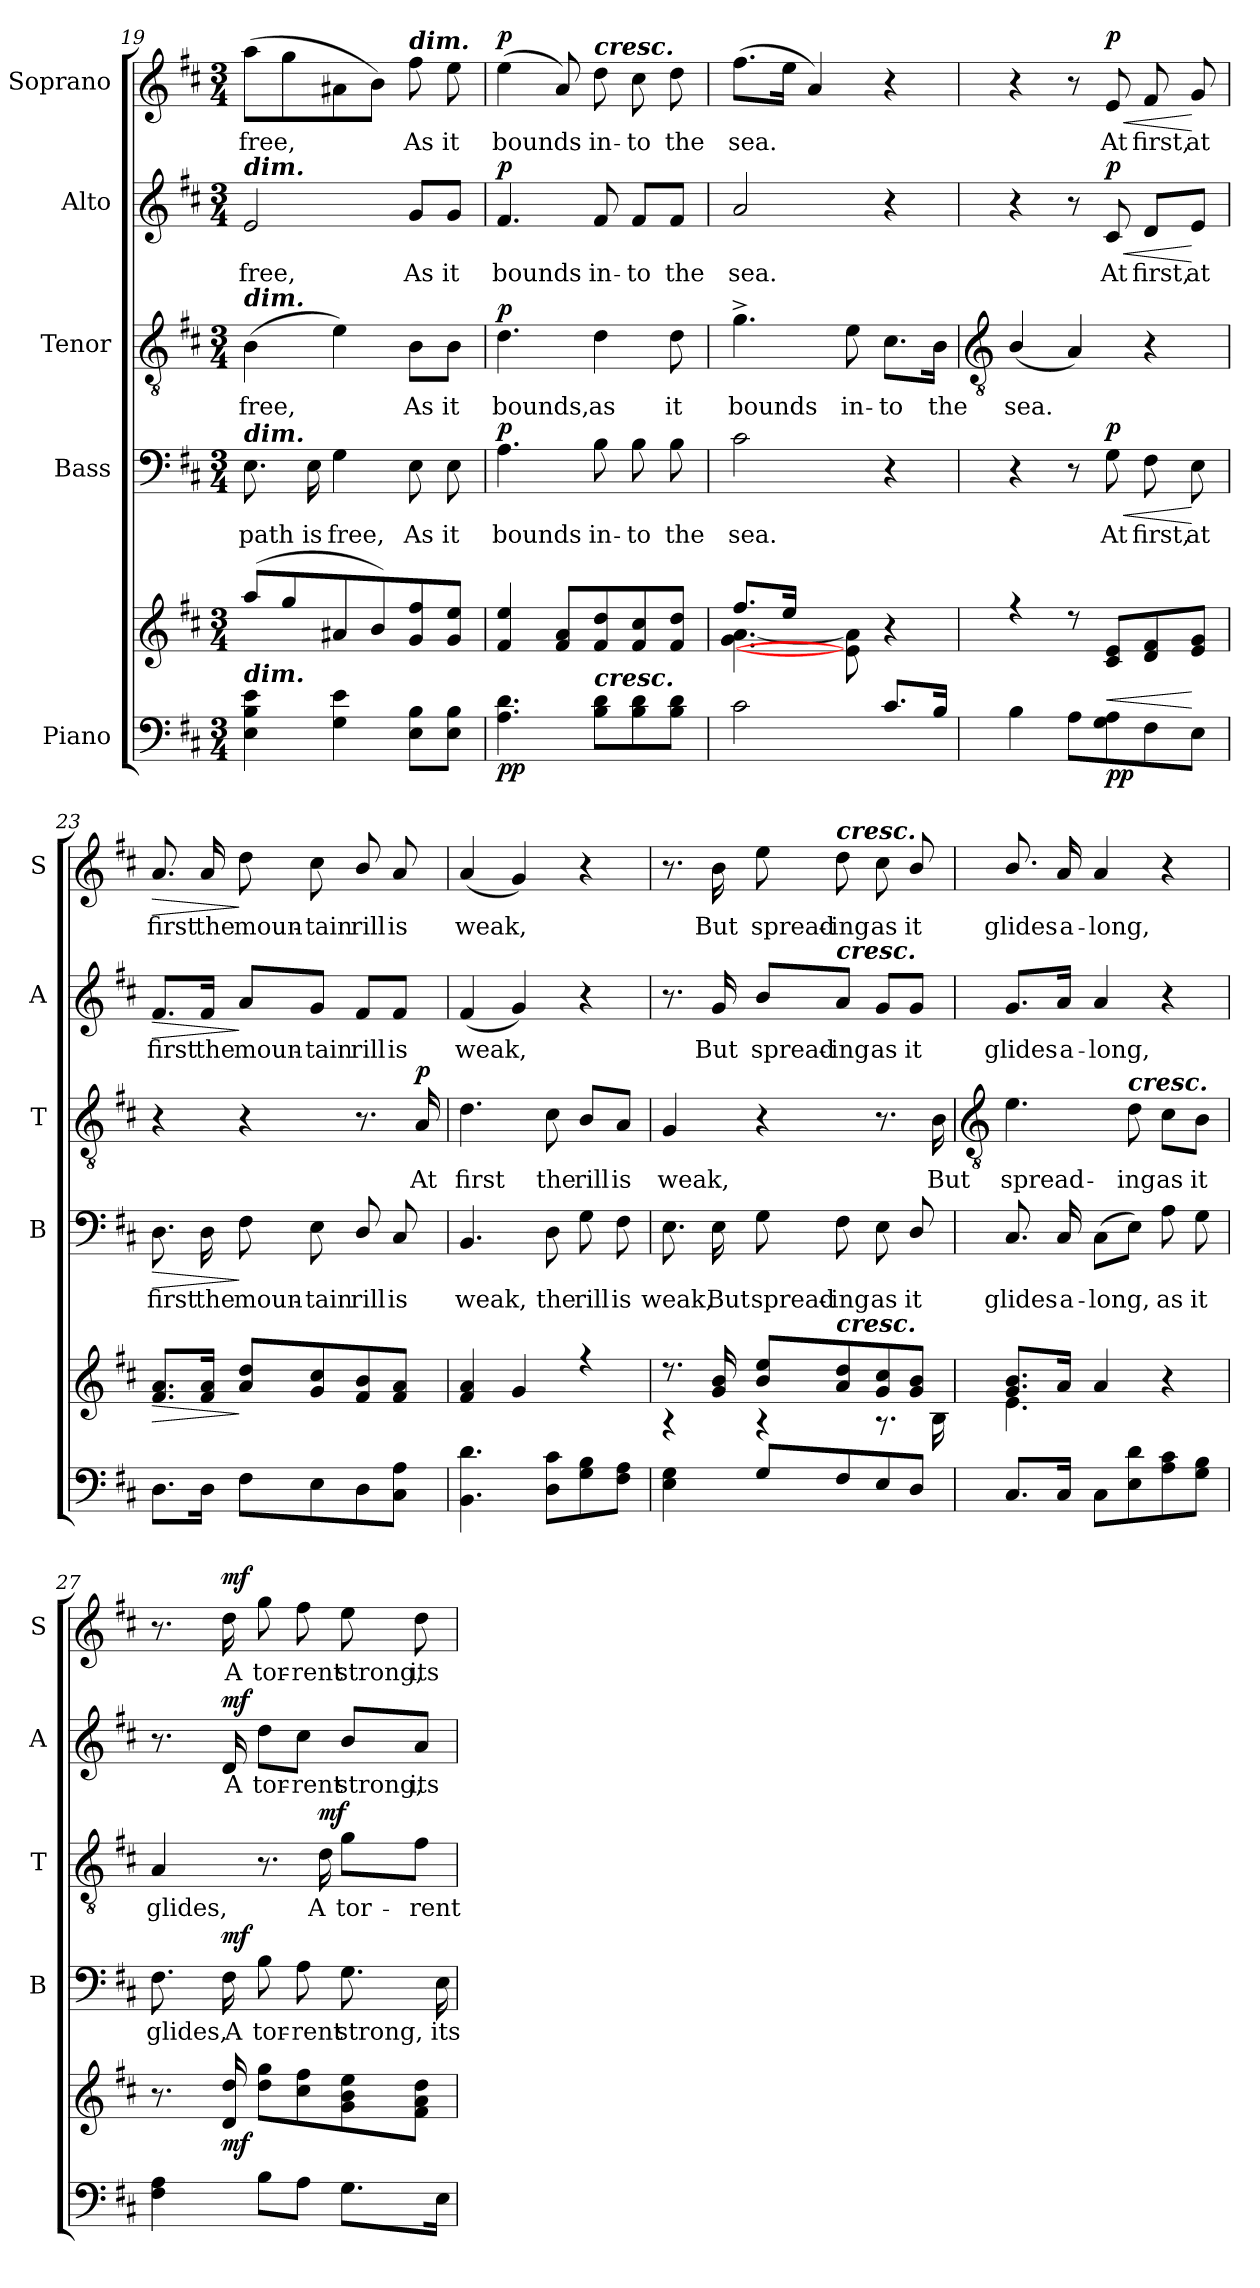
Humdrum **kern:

**kern	**kern	**dynam	**kern	**text	**dynam	**kern	**text	**dynam	**kern	**text	**dynam	**kern	**text	**dynam
*part5	*part5	*part5	*part4	*part4	*part4	*part3	*part3	*part3	*part2	*part2	*part2	*part1	*part1	*part1
*staff6	*staff5	*staff5/6	*staff4	*staff4	*staff4	*staff3	*staff3	*staff3	*staff2	*staff2	*staff2	*staff1	*staff1	*staff1
*I"Piano	*	*	*I"Bass	*	*	*I"Tenor	*	*	*I"Alto	*	*	*I"Soprano	*	*
*	*	*	*I'B	*	*	*I'T	*	*	*I'A	*	*	*I'S	*	*
*clefF4	*clefG2	*	*clefF4	*	*	*clefGv2	*	*	*clefG2	*	*	*clefG2	*	*
*k[f#c#]	*k[f#c#]	*	*k[f#c#]	*	*	*k[f#c#]	*	*	*k[f#c#]	*	*	*k[f#c#]	*	*
*D:	*D:	*	*D:	*	*	*D:	*	*	*D:	*	*	*D:	*	*
*M3/4	*M3/4	*	*M3/4	*	*	*M3/4	*	*	*M3/4	*	*	*M3/4	*	*
=19	=19	=19	=19	=19	=19	=19	=19	=19	=19	=19	=19	=19	=19	=19
*	*^	*	*	*	*	*	*	*	*	*	*	*	*	*
!	!	!	!	!	!	!	!	!	!	!LO:TX:a:Bi:t=dim.	!	!	!	!	!
!	!	!	!	!	!	!	!LO:TX:a:Bi:t=dim.	!	!	!	!	!	!	!	!
!	!	!	!	!LO:TX:a:Bi:t=dim.	!	!	!	!	!	!	!	!	!	!	!
!LO:TX:a:Bi:t=dim.	!	!	!	!	!	!	!	!	!	!	!	!	!	!	!
!	!	!LO:N:vis=1	!	!	!LO:LY:b	!	!	!LO:LY:b	!	!	!LO:LY:b	!	!	!LO:LY:b	!
4E 4B 4e	(>8aaL	2.ryy	.	8.E	path	.	(>4B	free,	.	2e	free,	.	(>8aaL	free,	.
.	8gg	.	.	.	.	.	.	.	.	.	.	.	8gg	.	.
!	!	!	!	!	!LO:LY:b	!	!	!	!	!	!	!	!	!	!
.	.	.	.	16E	is	.	.	.	.	.	.	.	.	.	.
!	!	!	!	!	!LO:LY:b	!	!	!	!	!	!	!	!	!	!
4G 4e	8a#X	.	.	4G	free,	.	4e)	.	.	.	.	.	8a#X	.	.
.	8b)	.	.	.	.	.	.	.	.	.	.	.	8bJ)	.	.
!	!	!	!	!	!	!	!	!	!	!	!	!	!LO:TX:a:Bi:t=dim.	!	!
!	!	!	!	!	!LO:LY:b	!	!	!LO:LY:b	!	!	!LO:LY:b	!	!	!LO:LY:b	!
8E 8BL	8g 8ff#	.	.	8E	As	.	8B\L	As	.	8g/L	As	.	8ff#	As	.
!	!	!	!	!	!LO:LY:b	!	!	!LO:LY:b	!	!	!LO:LY:b	!	!	!LO:LY:b	!
8E 8BJ	8g 8eeJ	.	.	8E	it	.	8B\J	it	.	8g/J	it	.	8ee	it	.
=20	=20	=20	=20	=20	=20	=20	=20	=20	=20	=20	=20	=20	=20	=20	=20
!	!	!LO:N:vis=1	!LO:DY:b=2	!	!LO:LY:b	!	!	!LO:LY:b	!	!	!LO:LY:b	!	!	!LO:LY:b	!
!	!	!	!LO:DY:n=1:b	!	!	!LO:DY:b	!	!	!LO:DY:b	!	!	!LO:DY:b	!	!	!LO:DY:b
4.A 4.d	4f# 4ee	2.ryy	p p	4.A	bounds	p	4.d	bounds,	p	4.f#	bounds	p	(<4ee	bounds	p
.	8f# 8aL	.	.	.	.	.	.	.	.	.	.	.	8a)	.	.
!	!	!	!	!	!	!	!	!	!	!	!	!	!LO:TX:a:Bi:t=cresc.	!	!
!	!LO:TX:b:Bi:t=cresc.	!	!	!	!	!	!	!	!	!	!	!	!	!	!
!	!	!	!	!	!LO:LY:b	!	!	!LO:LY:b	!	!	!LO:LY:b	!	!	!LO:LY:b	!
8B 8dL	8f# 8dd	.	.	8B	in-	.	4d	as	.	8f#	in-	.	8dd	in-	.
!	!	!	!	!	!LO:LY:b	!	!	!	!	!	!LO:LY:b	!	!	!LO:LY:b	!
8B 8d	8f# 8cc#	.	.	8B	-to	.	.	.	.	8f#/L	-to	.	8cc#	-to	.
!	!	!	!	!	!LO:LY:b	!	!	!LO:LY:b	!	!	!LO:LY:b	!	!	!LO:LY:b	!
8B 8dJ	8f# 8ddJ	.	.	8B	the	.	8d	it	.	8f#/J	the	.	8dd	the	.
=21	=21	=21	=21	=21	=21	=21	=21	=21	=21	=21	=21	=21	=21	=21	=21
!	!	!	!	!	!LO:LY:b	!	!	!LO:LY:b	!	!	!LO:LY:b	!	!	!LO:LY:b	!
2c#	8.ff#/L	[4.g\ [4.a\	.	2c#	sea.	.	4.g^	bounds	.	2a	sea.	.	(>8.ff#L	sea.	.
.	16ee/J	.	.	.	.	.	.	.	.	.	.	.	16eeJ	.	.
.	4ryy	.	.	.	.	.	.	.	.	.	.	.	4a)	.	.
!	!	!	!	!	!	!	!	!LO:LY:b	!	!	!	!	!	!	!
.	.	8e\] 8a\]	.	.	.	.	8e	in-	.	.	.	.	.	.	.
!	!	!	!	!	!	!	!	!LO:LY:b	!	!	!	!	!	!	!
8.c#L	4r	4ryy	.	4r	.	.	8.c#\L	-to	.	4r	.	.	4r	.	.
!	!	!	!	!	!	!	!	!LO:LY:b	!	!	!	!	!	!	!
16B/J	.	.	.	.	.	.	16B\Jk	the	.	.	.	.	.	.	.
!!LO:LB:g=z
=22	=22	=22	=22	=22	=22	=22	=22	=22	=22	=22	=22	=22	=22	=22	=22
*	*	*	*	*	*	*	*clefGv2	*	*	*	*	*	*	*	*
!	!	!LO:N:vis=1	!	!	!	!	!	!LO:LY:b	!	!	!	!	!	!	!
4B\	4r	2.ryy	.	4r	.	.	(<4B/	sea.	.	4r	.	.	4r	.	.
8AL	8r	.	.	8r	.	.	4A)	.	.	8r	.	.	8r	.	.
!	!	!	!LO:HP:b	!	!LO:LY:b	!LO:HP:b	!	!	!	!	!LO:LY:b	!LO:HP:b	!	!LO:LY:b	!LO:HP:b
!	!	!	!LO:DY:n=1:b=2	!	!	!	!	!	!	!	!	!	!	!	!
!	!	!	!LO:DY:n=2:b	!	!	!LO:DY:n=1:b	!	!	!	!	!	!LO:DY:n=1:b	!	!	!LO:DY:n=1:b
8G 8A	8c# 8eL	.	< p p	8G	At	< p	.	.	.	8c#	At	< p	8e	At	< p
!	!	!	!	!	!LO:LY:b	!	!	!	!	!	!LO:LY:b	!	!	!LO:LY:b	!
8F#	8d 8f#	.	.	8F#	first,	.	4r	.	.	8d/L	first,	.	8f#	first,	.
!	!	!	!	!	!LO:LY:b	!	!	!	!	!	!LO:LY:b	!	!	!LO:LY:b	!
8EJ	8e 8gJ	.	[	8E	at	[	.	.	.	8e/J	at	[	8g	at	[
=23	=23	=23	=23	=23	=23	=23	=23	=23	=23	=23	=23	=23	=23	=23	=23
!	!	!LO:N:vis=1	!LO:HP:b	!	!LO:LY:b	!LO:HP:b	!	!	!	!	!LO:LY:b	!LO:HP:b	!	!LO:LY:b	!LO:HP:b
8.DL	8.f# 8.aL	2.ryy	>	8.D	first	>	4r	.	.	8.f#/L	first	>	8.a	first	>
!	!	!	!	!	!LO:LY:b	!	!	!	!	!	!LO:LY:b	!	!	!LO:LY:b	!
16DJ	16f# 16aJ	.	.	16D	the	.	.	.	.	16f#/Jk	the	.	16a	the	.
!	!	!	!	!	!LO:LY:b	!	!	!	!	!	!LO:LY:b	!	!	!LO:LY:b	!
8F#L	8a 8ddL	.	]	8F#	moun-	]	4r	.	.	8a/L	moun-	]	8dd	moun-	]
!	!	!	!	!	!LO:LY:b	!	!	!	!	!	!LO:LY:b	!	!	!LO:LY:b	!
8E	8g 8cc#	.	.	8E	-tain	.	.	.	.	8g/J	-tain	.	8cc#	-tain	.
!	!	!	!	!	!LO:LY:b	!	!	!	!	!	!LO:LY:b	!	!	!LO:LY:b	!
8D	8f#/ 8b/	.	.	8D/	rill	.	8.r	.	.	8f#/L	rill	.	8b/	rill	.
!	!	!	!	!	!LO:LY:b	!	!	!	!	!	!LO:LY:b	!	!	!LO:LY:b	!
8C# 8AJ	8f# 8aJ	.	.	8C#	is	.	.	.	.	8f#/J	is	.	8a	is	.
!	!	!	!	!	!	!	!	!LO:LY:b	!LO:DY:b	!	!	!	!	!	!
.	.	.	.	.	.	.	16A	At	p	.	.	.	.	.	.
=24	=24	=24	=24	=24	=24	=24	=24	=24	=24	=24	=24	=24	=24	=24	=24
!	!	!LO:N:vis=1	!	!	!LO:LY:b	!	!	!LO:LY:b	!	!	!LO:LY:b	!	!	!LO:LY:b	!
4.BB 4.d	4f# 4a	2.ryy	.	4.BB	weak,	.	4.d	first	.	(<4f#	weak,	.	(<4a	weak,	.
.	4g	.	.	.	.	.	.	.	.	4g)	.	.	4g)	.	.
!	!	!	!	!	!LO:LY:b	!	!	!LO:LY:b	!	!	!	!	!	!	!
8D 8c#L	.	.	.	8D	the	.	8c#	the	.	.	.	.	.	.	.
!	!	!	!	!	!LO:LY:b	!	!	!LO:LY:b	!	!	!	!	!	!	!
8G 8B	4r	.	.	8G	rill	.	8B/L	rill	.	4r	.	.	4r	.	.
!	!	!	!	!	!LO:LY:b	!	!	!LO:LY:b	!	!	!	!	!	!	!
8F# 8AJ	.	.	.	8F#	is	.	8A/J	is	.	.	.	.	.	.	.
=25	=25	=25	=25	=25	=25	=25	=25	=25	=25	=25	=25	=25	=25	=25	=25
!	!	!	!	!	!LO:LY:b	!	!	!LO:LY:b	!	!	!	!	!	!	!
4E 4G	8.r	4r	.	8.E	weak,	.	4G	weak,	.	8.r	.	.	8.r	.	.
!	!	!	!	!	!LO:LY:b	!	!	!	!	!	!LO:LY:b	!	!	!LO:LY:b	!
.	16g 16b	.	.	16E	But	.	.	.	.	16g	But	.	16b	But	.
!	!	!	!	!	!LO:LY:b	!	!	!	!	!	!LO:LY:b	!	!	!LO:LY:b	!
8GL	8b/ 8ee/L	4r	.	8G	spread-	.	4r	.	.	8b/L	spread-	.	8ee	spread-	.
!	!	!	!	!	!	!	!	!	!	!	!	!	!LO:TX:a:Bi:t=cresc.	!	!
!	!	!	!	!	!	!	!	!	!	!LO:TX:a:Bi:t=cresc.	!	!	!	!	!
!	!LO:TX:a:Bi:t=cresc.	!	!	!	!	!	!	!	!	!	!	!	!	!	!
!	!	!	!	!	!LO:LY:b	!	!	!	!	!	!LO:LY:b	!	!	!LO:LY:b	!
8F#	8a/ 8dd/	.	.	8F#	-ing	.	.	.	.	8a/J	-ing	.	8dd	-ing	.
!	!	!	!	!	!LO:LY:b	!	!	!	!	!	!LO:LY:b	!	!	!LO:LY:b	!
8E	8g/ 8cc#/	8.r	.	8E	as	.	8.r	.	.	8g/L	as	.	8cc#	as	.
!	!	!	!	!	!LO:LY:b	!	!	!	!	!	!LO:LY:b	!	!	!LO:LY:b	!
8D/J	8g/ 8b/J	.	.	8D/	it	.	.	.	.	8g/J	it	.	8b/	it	.
!	!	!	!	!	!	!	!	!LO:LY:b	!	!	!	!	!	!	!
.	.	16B\	.	.	.	.	16B	But	.	.	.	.	.	.	.
!!LO:LB:g=z
=26	=26	=26	=26	=26	=26	=26	=26	=26	=26	=26	=26	=26	=26	=26	=26
*	*	*	*	*	*	*	*clefGv2	*	*	*	*	*	*	*	*
!	!	!	!	!	!LO:LY:b	!	!	!LO:LY:b	!	!	!LO:LY:b	!	!	!LO:LY:b	!
8.C#L	8.g/ 8.b/L	4.e\	.	8.C#	glides	.	4.e	spread-	.	8.g/L	glides	.	8.b/	glides	.
!	!	!	!	!	!LO:LY:b	!	!	!	!	!	!LO:LY:b	!	!	!LO:LY:b	!
16C#J	16aJ	.	.	16C#	a-	.	.	.	.	16a/Jk	a-	.	16a	a-	.
!	!	!	!	!	!LO:LY:b	!	!	!	!	!	!LO:LY:b	!	!	!LO:LY:b	!
8C#L	4a	.	.	(>8C#L	-long,	.	.	.	.	4a	-long,	.	4a	-long,	.
!	!	!	!	!	!	!	!LO:TX:a:Bi:t=cresc.	!	!	!	!	!	!	!	!
!	!	!	!	!	!	!	!	!LO:LY:b	!	!	!	!	!	!	!
8E 8d	.	4.ryy	.	8EJ)	.	.	8d	-ing	.	.	.	.	.	.	.
!	!	!	!	!	!LO:LY:b	!	!	!LO:LY:b	!	!	!	!	!	!	!
8A 8c#	4r	.	.	8A	as	.	8c#\L	as	.	4r	.	.	4r	.	.
!	!	!	!	!	!LO:LY:b	!	!	!LO:LY:b	!	!	!	!	!	!	!
8G 8BJ	.	.	.	8G	it	.	8B\J	it	.	.	.	.	.	.	.
*	*v	*v	*	*	*	*	*	*	*	*	*	*	*	*	*
=27	=27	=27	=27	=27	=27	=27	=27	=27	=27	=27	=27	=27	=27	=27
!	!	!	!	!LO:LY:b	!	!	!LO:LY:b	!	!	!	!	!	!	!
4F# 4A	8.r	.	8.F#	glides,	.	4A	glides,	.	8.r	.	.	8.r	.	.
!	!	!LO:DY:b	!	!LO:LY:b	!LO:DY:b	!	!	!	!	!LO:LY:b	!LO:DY:b	!	!LO:LY:b	!LO:DY:b
.	16d 16dd	mf	16F#	A	mf	.	.	.	16d	A	mf	16dd	A	mf
!	!	!	!	!LO:LY:b	!	!	!	!	!	!LO:LY:b	!	!	!LO:LY:b	!
8BL	8dd 8ggL	.	8B	tor-	.	8.r	.	.	8dd\L	tor-	.	8gg	tor-	.
!	!	!	!	!LO:LY:b	!	!	!	!	!	!LO:LY:b	!	!	!LO:LY:b	!
8AJ	8cc# 8ff#	.	8A	-rent	.	.	.	.	8cc#\J	-rent	.	8ff#	-rent	.
!	!	!	!	!	!	!	!LO:LY:b	!LO:DY:b	!	!	!	!	!	!
.	.	.	.	.	.	16d	A	mf	.	.	.	.	.	.
!	!	!	!	!LO:LY:b	!	!	!LO:LY:b	!	!	!LO:LY:b	!	!	!LO:LY:b	!
8.GL	8g 8b 8ee	.	8.G	strong,	.	8g\L	tor-	.	8b/L	strong,	.	8ee	strong,	.
!	!	!	!	!	!	!	!LO:LY:b	!	!	!LO:LY:b	!	!	!LO:LY:b	!
.	8f# 8a 8ddJ	.	.	.	.	8f#\J	-rent	.	8a/J	its	.	8dd	its	.
!	!	!	!	!LO:LY:b	!	!	!	!	!	!	!	!	!	!
16EJ	.	.	16E	its	.	.	.	.	.	.	.	.	.	.
=	=	=	=	=	=	=	=	=	=	=	=	=	=	=
*-	*-	*-	*-	*-	*-	*-	*-	*-	*-	*-	*-	*-	*-	*-
